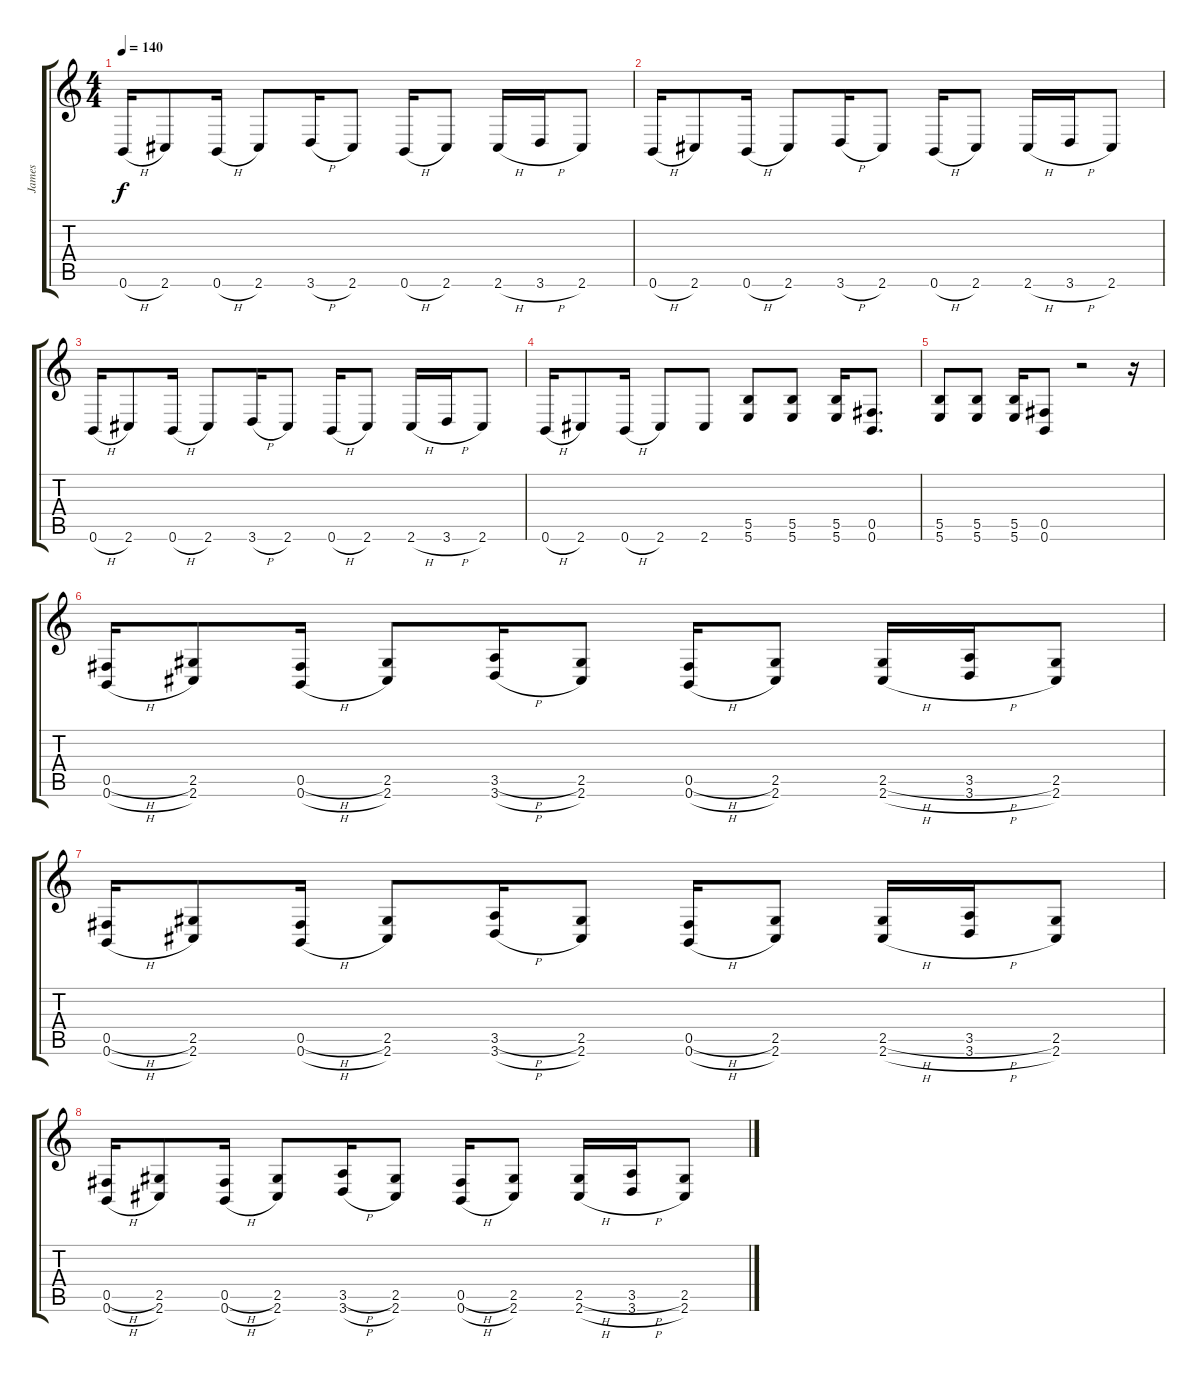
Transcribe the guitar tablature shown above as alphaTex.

\track ("James" "James") {instrument overdrivenguitar}
\staff {score tabs}
\tuning (Db4 Ab3 E3 B2 Gb2 B1) {hide}
\ts (4 4)
\tempo 140
\clef g2
\ks c
0.6{h}.16{dy f} 2.6.8 0.6{h}.16 2.6.8 3.6{h}.16 2.6.8 0.6{h}.16 2.6.8 2.6{h}.16 3.6{h}.16 2.6.8 |
0.6{h}.16 2.6.8 0.6{h}.16 2.6.8 3.6{h}.16 2.6.8 0.6{h}.16 2.6.8 2.6{h}.16 3.6{h}.16 2.6.8 |
0.6{h}.16 2.6.8 0.6{h}.16 2.6.8 3.6{h}.16 2.6.8 0.6{h}.16 2.6.8 2.6{h}.16 3.6{h}.16 2.6.8 |
0.6{h}.16 2.6.8 0.6{h}.16 2.6.8 2.6.8 (5.5 5.6).8 (5.5 5.6).8 (5.5 5.6).16 (0.5 0.6).8{d} |
(5.5 5.6).8 (5.5 5.6).8 (5.5 5.6).16 (0.5 0.6).8 r.2 r.16 |
(0.5{h} 0.6{h}).16 (2.5 2.6).8 (0.5{h} 0.6{h}).16 (2.5 2.6).8 (3.5{h} 3.6{h}).16 (2.5 2.6).8 (0.5{h} 0.6{h}).16 (2.5 2.6).8 (2.5{h} 2.6{h}).16 (3.5{h} 3.6{h}).16 (2.5 2.6).8 |
(0.5{h} 0.6{h}).16 (2.5 2.6).8 (0.5{h} 0.6{h}).16 (2.5 2.6).8 (3.5{h} 3.6{h}).16 (2.5 2.6).8 (0.5{h} 0.6{h}).16 (2.5 2.6).8 (2.5{h} 2.6{h}).16 (3.5{h} 3.6{h}).16 (2.5 2.6).8 |
(0.5{h} 0.6{h}).16 (2.5 2.6).8 (0.5{h} 0.6{h}).16 (2.5 2.6).8 (3.5{h} 3.6{h}).16 (2.5 2.6).8 (0.5{h} 0.6{h}).16 (2.5 2.6).8 (2.5{h} 2.6{h}).16 (3.5{h} 3.6{h}).16 (2.5 2.6).8
